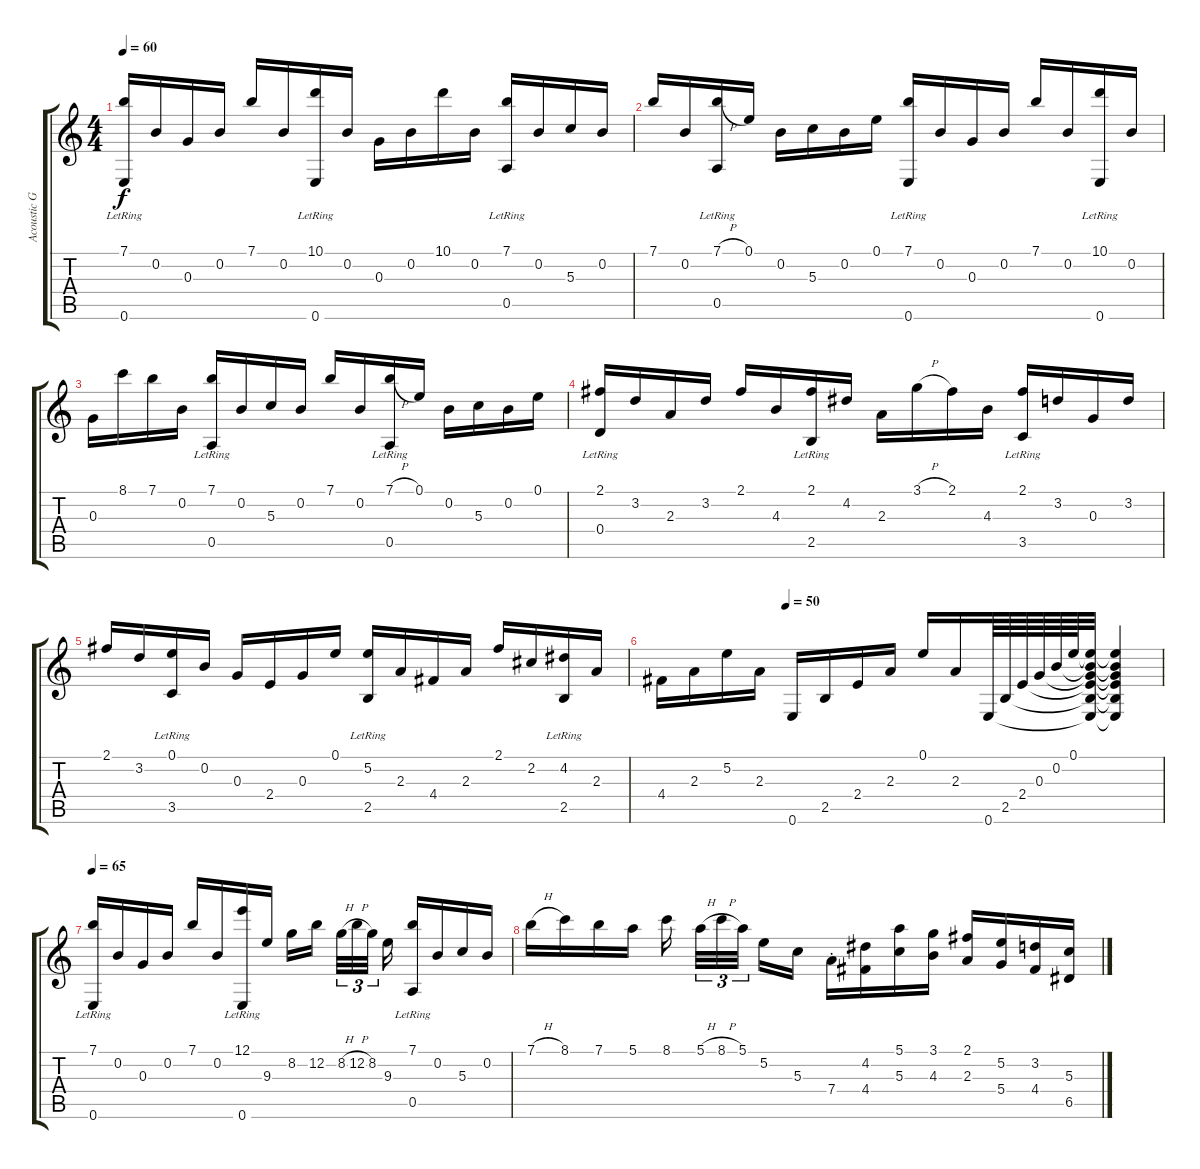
\track ("Acoustic Guitar" "Acoustic G") {instrument acousticguitarsteel}
\staff {score tabs}
\tuning (E4 B3 G3 D3 A2 E2) {hide}
\ts (4 4)
\tempo 60
\clef g2
\ks c
(7.1 0.6{lr}).16{dy f instrument acousticguitarsteel} 0.2.16 0.3.16 0.2.16 7.1.16 0.2.16 (10.1 0.6{lr}).16 0.2.16 0.3.16 0.2.16 10.1.16 0.2.16 (7.1 0.5{lr}).16 0.2.16 5.3.16 0.2.16 |
7.1.16 0.2.16 (7.1{h} 0.5{lr}).16 0.1.16 0.2.16 5.3.16 0.2.16 0.1.16 (7.1 0.6{lr}).16 0.2.16 0.3.16 0.2.16 7.1.16 0.2.16 (10.1 0.6{lr}).16 0.2.16 |
0.3.16 8.1.16 7.1.16 0.2.16 (7.1 0.5{lr}).16 0.2.16 5.3.16 0.2.16 7.1.16 0.2.16 (7.1{h} 0.5{lr}).16 0.1.16 0.2.16 5.3.16 0.2.16 0.1.16 |
(2.1 0.4{lr}).16 3.2.16 2.3.16 3.2.16 2.1.16 4.3.16 (2.1 2.5{lr}).16 4.2.16 2.3.16 3.1{h}.16 2.1.16 4.3.16 (2.1 3.5{lr}).16 3.2.16 0.3.16 3.2.16 |
2.1.16 3.2.16 (0.1 3.5{lr}).16 0.2.16 0.3.16 2.4.16 0.3.16 0.1.16 (5.2 2.5{lr}).16 2.3.16 4.4.16 2.3.16 2.1.16 2.2.16 (4.2 2.5{lr}).16 2.3.16 |
\tempo (50 0.25)
4.4.16 2.3.16 5.2.16 2.3.16 0.6.16 2.5.16 2.4.16 2.3.16 0.1.16 2.3.16 0.6.64 2.5.64 2.4.64 0.3.64 0.2.64 0.1.64 (0.1{t} 0.2{t} 0.3{t} 2.4{t} 2.5{t} 0.6{t}).32 (0.1{t} 0.2{t} 0.3{t} 2.4{t} 2.5{t} 0.6{t}).4 |
\tempo 65
(7.1 0.6{lr}).16 0.2.16 0.3.16 0.2.16 7.1.16 0.2.16 (12.1 0.6{lr}).16 9.3.16 8.2.16 12.2.16{beam splitsecondary} 8.2{h}.32{tu (3 2)} 12.2{h}.32{tu (3 2)} 8.2.32{tu (3 2) beam splitsecondary} 9.3.16 (7.1 0.5{lr}).16 0.2.16 5.3.16 0.2.16 |
7.1{h}.16 8.1.16 7.1.16 5.1.16 8.1.16{beam splitsecondary} 5.1{h}.32{tu (3 2)} 8.1{h}.32{tu (3 2)} 5.1.32{tu (3 2) beam splitsecondary} 5.2.16 5.3.16 7.4{st}.16 (4.2 4.4).16 (5.1 5.3).16 (3.1 4.3).16 (2.1 2.3).16 (5.2 5.4).16 (3.2 4.4).16 (5.3 6.5).16
